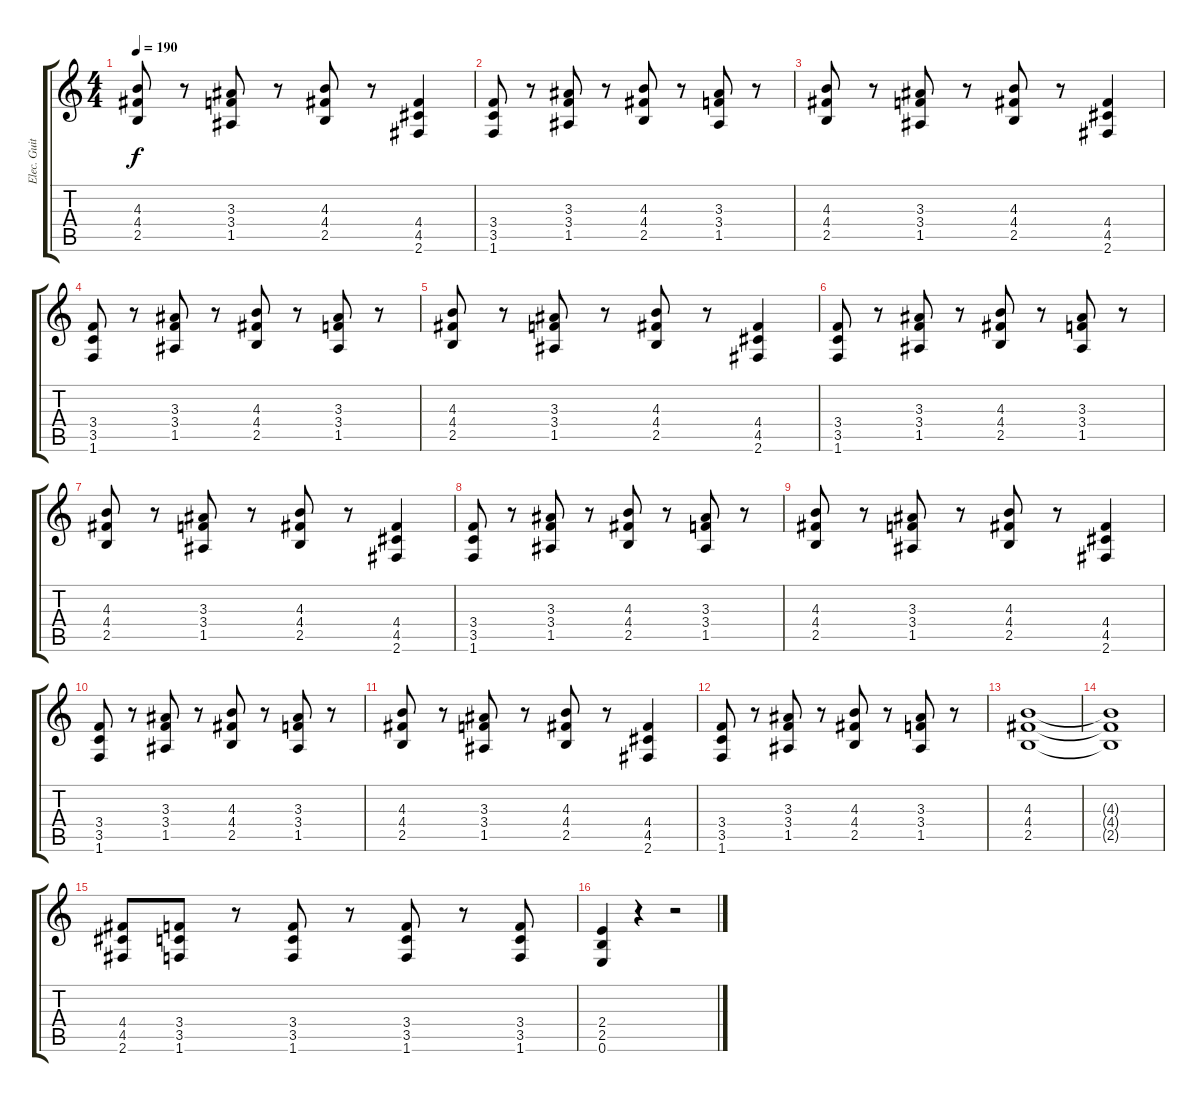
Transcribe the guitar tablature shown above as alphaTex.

\track ("Elec. Guitar 2" "Elec. Guit") {instrument distortionguitar}
\staff {score tabs}
\tuning (E4 B3 G3 D3 A2 E2) {hide}
\ts (4 4)
\tempo 190
\clef g2
\ks c
(4.3 4.4 2.5).8{dy f} r.8 (3.3 3.4 1.5).8 r.8 (4.3 4.4 2.5).8 r.8 (4.4 4.5 2.6).4 |
(3.4 3.5 1.6).8 r.8 (3.3 3.4 1.5).8 r.8 (4.3 4.4 2.5).8 r.8 (3.3 3.4 1.5).8 r.8 |
(4.3 4.4 2.5).8 r.8 (3.3 3.4 1.5).8 r.8 (4.3 4.4 2.5).8 r.8 (4.4 4.5 2.6).4 |
(3.4 3.5 1.6).8 r.8 (3.3 3.4 1.5).8 r.8 (4.3 4.4 2.5).8 r.8 (3.3 3.4 1.5).8 r.8 |
(4.3 4.4 2.5).8 r.8 (3.3 3.4 1.5).8 r.8 (4.3 4.4 2.5).8 r.8 (4.4 4.5 2.6).4 |
(3.4 3.5 1.6).8 r.8 (3.3 3.4 1.5).8 r.8 (4.3 4.4 2.5).8 r.8 (3.3 3.4 1.5).8 r.8 |
(4.3 4.4 2.5).8 r.8 (3.3 3.4 1.5).8 r.8 (4.3 4.4 2.5).8 r.8 (4.4 4.5 2.6).4 |
(3.4 3.5 1.6).8 r.8 (3.3 3.4 1.5).8 r.8 (4.3 4.4 2.5).8 r.8 (3.3 3.4 1.5).8 r.8 |
(4.3 4.4 2.5).8 r.8 (3.3 3.4 1.5).8 r.8 (4.3 4.4 2.5).8 r.8 (4.4 4.5 2.6).4 |
(3.4 3.5 1.6).8 r.8 (3.3 3.4 1.5).8 r.8 (4.3 4.4 2.5).8 r.8 (3.3 3.4 1.5).8 r.8 |
(4.3 4.4 2.5).8 r.8 (3.3 3.4 1.5).8 r.8 (4.3 4.4 2.5).8 r.8 (4.4 4.5 2.6).4 |
(3.4 3.5 1.6).8 r.8 (3.3 3.4 1.5).8 r.8 (4.3 4.4 2.5).8 r.8 (3.3 3.4 1.5).8 r.8 |
(4.3 4.4 2.5).1 |
(4.3{t} 4.4{t} 2.5{t}).1 |
(4.4 4.5 2.6).8 (3.4 3.5 1.6).8 r.8 (3.4 3.5 1.6).8 r.8 (3.4 3.5 1.6).8 r.8 (3.4 3.5 1.6).8 |
(2.4 2.5 0.6).4 r.4 r.2
